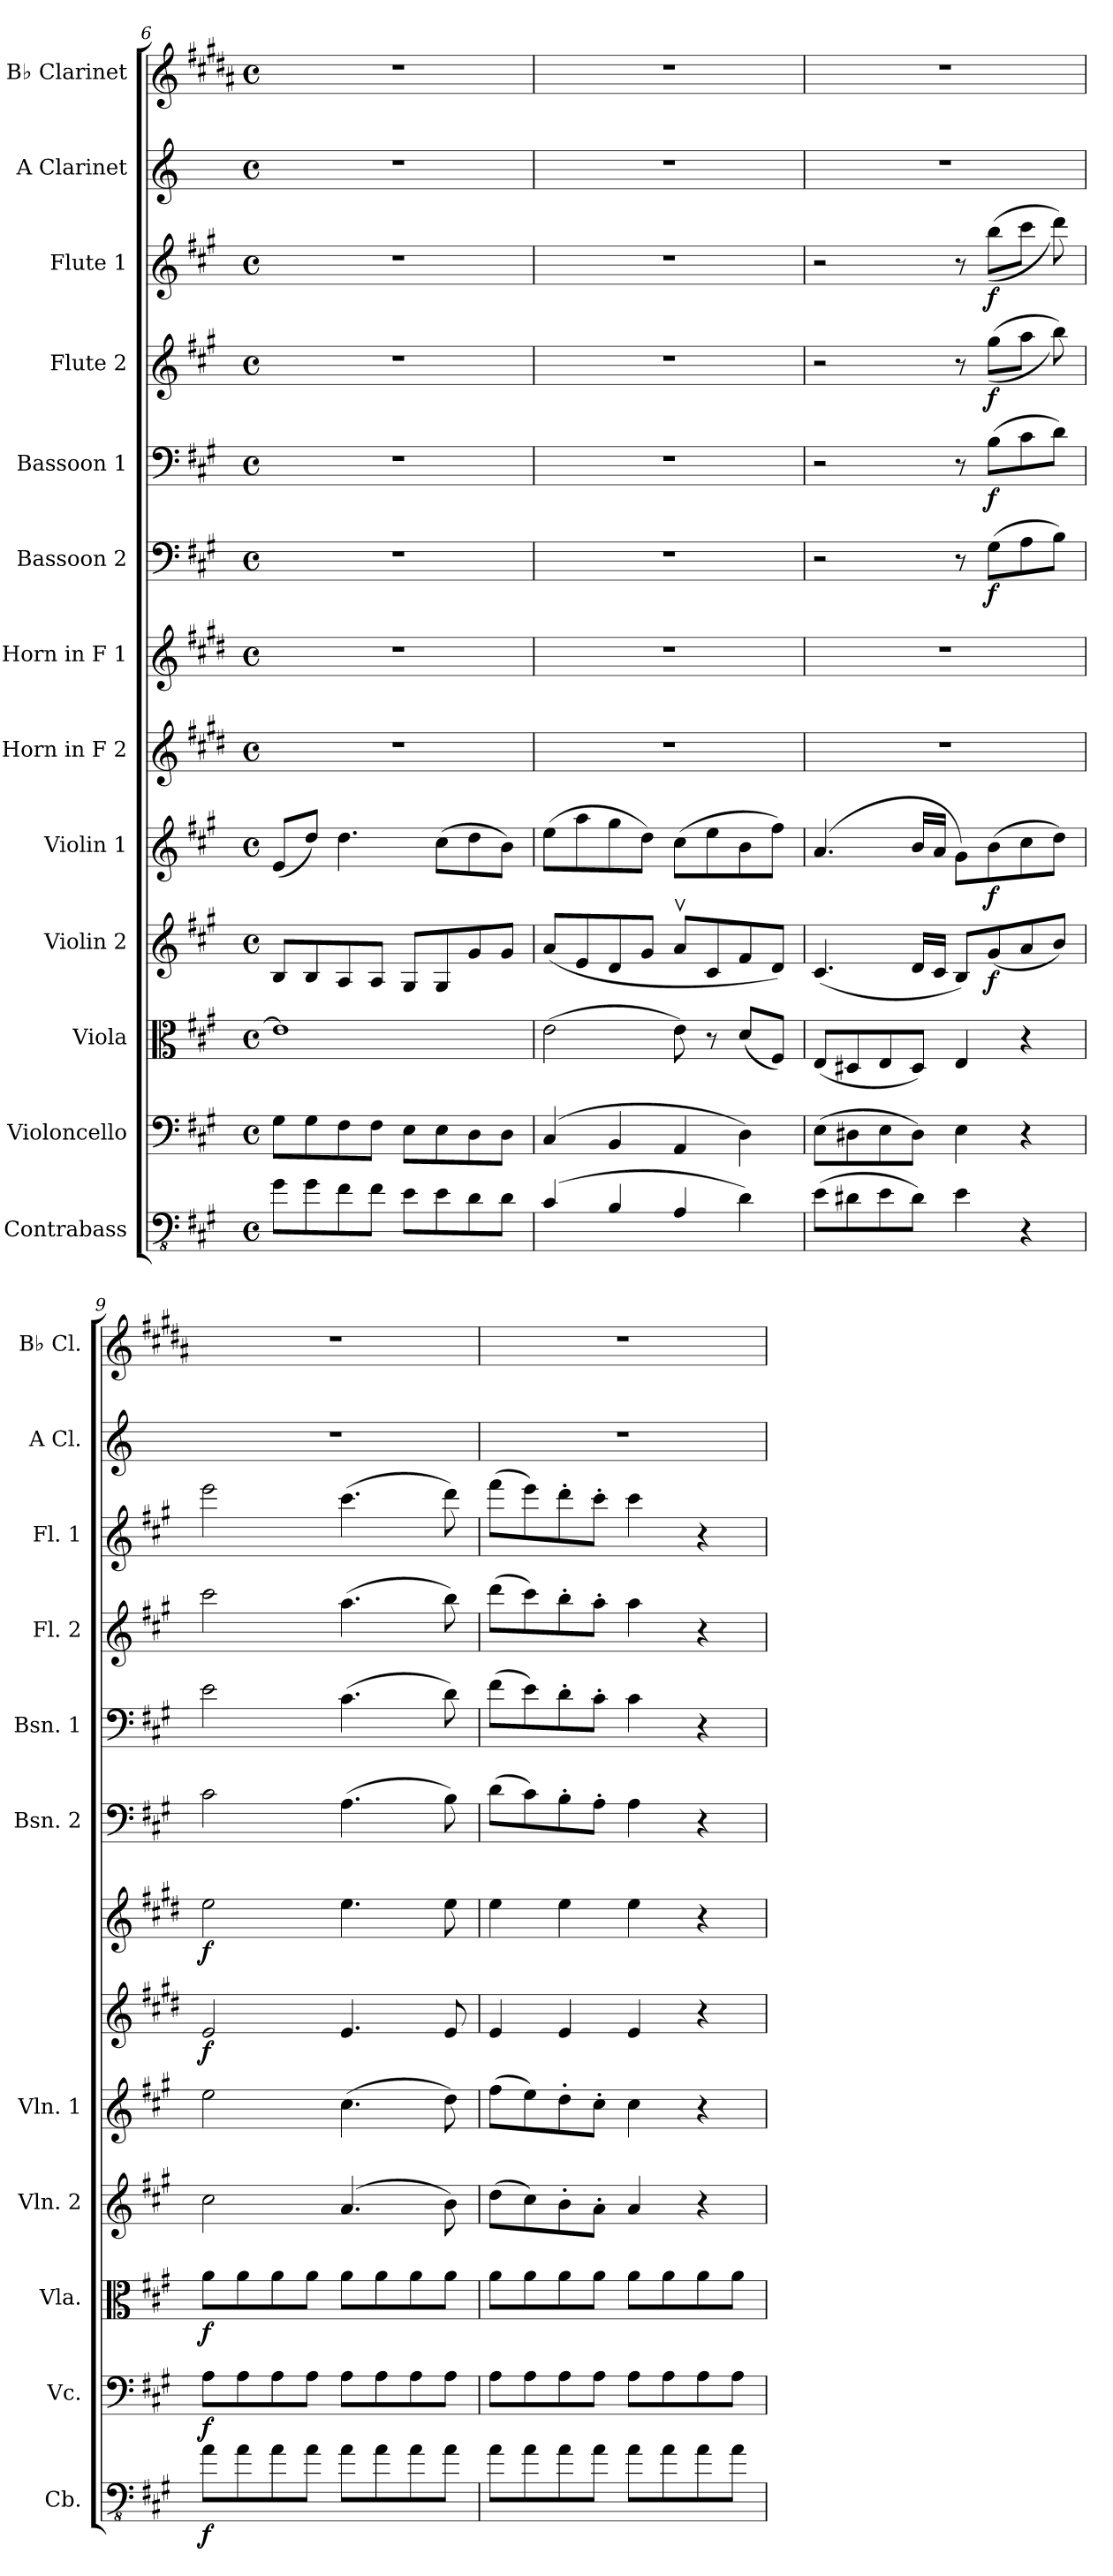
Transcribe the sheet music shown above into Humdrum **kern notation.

**kern	**dynam	**kern	**dynam	**kern	**dynam	**kern	**dynam	**kern	**dynam	**kern	**dynam	**kern	**dynam	**kern	**dynam	**kern	**dynam	**kern	**dynam	**kern	**dynam	**kern	**kern
*part13	*part13	*part12	*part12	*part11	*part11	*part10	*part10	*part9	*part9	*part8	*part8	*part7	*part7	*part6	*part6	*part5	*part5	*part4	*part4	*part3	*part3	*part2	*part1
*staff13	*staff13	*staff12	*staff12	*staff11	*staff11	*staff10	*staff10	*staff9	*staff9	*staff8	*staff8	*staff7	*staff7	*staff6	*staff6	*staff5	*staff5	*staff4	*staff4	*staff3	*staff3	*staff2	*staff1
*I"Contrabass	*	*I"Violoncello	*	*I"Viola	*	*I"Violin 2	*	*I"Violin 1	*	*I"Horn in F 2	*	*I"Horn in F 1	*	*I"Bassoon 2	*	*I"Bassoon 1	*	*I"Flute 2	*	*I"Flute 1	*	*I"A Clarinet	*I"B♭ Clarinet
*I'Cb.	*	*I'Vc.	*	*I'Vla.	*	*I'Vln. 2	*	*I'Vln. 1	*	*	*	*	*	*I'Bsn. 2	*	*I'Bsn. 1	*	*I'Fl. 2	*	*I'Fl. 1	*	*I'A Cl.	*I'B♭ Cl.
*clefFv4	*	*clefF4	*	*clefC3	*	*clefG2	*	*clefG2	*	*clefG2	*	*clefG2	*	*clefF4	*	*clefF4	*	*clefG2	*	*clefG2	*	*clefG2	*clefG2
*ITrd7c12	*	*	*	*	*	*	*	*	*	*ITrd4c7	*	*ITrd4c7	*	*	*	*	*	*	*	*	*	*ITrd2c3	*ITrd1c2
*k[f#c#g#]	*	*k[f#c#g#]	*	*k[f#c#g#]	*	*k[f#c#g#]	*	*k[f#c#g#]	*	*k[f#c#g#]	*	*k[f#c#g#]	*	*k[f#c#g#]	*	*k[f#c#g#]	*	*k[f#c#g#]	*	*k[f#c#g#]	*	*k[f#c#g#]	*k[f#c#g#]
*M4/4	*	*M4/4	*	*M4/4	*	*M4/4	*	*M4/4	*	*M4/4	*	*M4/4	*	*M4/4	*	*M4/4	*	*M4/4	*	*M4/4	*	*M4/4	*M4/4
*met(c)	*	*met(c)	*	*met(c)	*	*met(c)	*	*met(c)	*	*met(c)	*	*met(c)	*	*met(c)	*	*met(c)	*	*met(c)	*	*met(c)	*	*met(c)	*met(c)
=6	=6	=6	=6	=6	=6	=6	=6	=6	=6	=6	=6	=6	=6	=6	=6	=6	=6	=6	=6	=6	=6	=6	=6
8GG#\L	.	8G#\L	.	1e]	.	8B/L	.	(<8e/L	.	1r	.	1r	.	1r	.	1r	.	1r	.	1r	.	1r	1r
8GG#\	.	8G#\	.	.	.	8B/	.	8dd/J)	.	.	.	.	.	.	.	.	.	.	.	.	.	.	.
8FF#\	.	8F#\	.	.	.	8A/	.	4.dd\	.	.	.	.	.	.	.	.	.	.	.	.	.	.	.
8FF#\J	.	8F#\J	.	.	.	8A/J	.	.	.	.	.	.	.	.	.	.	.	.	.	.	.	.	.
8EE\L	.	8E\L	.	.	.	8G#/L	.	.	.	.	.	.	.	.	.	.	.	.	.	.	.	.	.
8EE\	.	8E\	.	.	.	8G#/	.	(>8cc#\L	.	.	.	.	.	.	.	.	.	.	.	.	.	.	.
8DD\	.	8D\	.	.	.	8g#/	.	8dd\	.	.	.	.	.	.	.	.	.	.	.	.	.	.	.
8DD\J	.	8D\J	.	.	.	8g#/J	.	8b\J)	.	.	.	.	.	.	.	.	.	.	.	.	.	.	.
=7	=7	=7	=7	=7	=7	=7	=7	=7	=7	=7	=7	=7	=7	=7	=7	=7	=7	=7	=7	=7	=7	=7	=7
(>4CC#/	.	(>4C#/	.	(>2e\	.	(<8a/L	.	(>8ee\L	.	1r	.	1r	.	1r	.	1r	.	1r	.	1r	.	1r	1r
.	.	.	.	.	.	8e/	.	8aa\	.	.	.	.	.	.	.	.	.	.	.	.	.	.	.
4BBB/	.	4BB/	.	.	.	8d/	.	8gg#\	.	.	.	.	.	.	.	.	.	.	.	.	.	.	.
.	.	.	.	.	.	8g#/J	.	8dd\J)	.	.	.	.	.	.	.	.	.	.	.	.	.	.	.
4AAA/	.	4AA/	.	8e\)	.	8av/L	.	(>8cc#\L	.	.	.	.	.	.	.	.	.	.	.	.	.	.	.
.	.	.	.	8r	.	8c#/	.	8ee\	.	.	.	.	.	.	.	.	.	.	.	.	.	.	.
4DD\)	.	4D\)	.	(<8d/L	.	8f#/	.	8b\	.	.	.	.	.	.	.	.	.	.	.	.	.	.	.
.	.	.	.	8F#/J)	.	8d/J)	.	8ff#\J)	.	.	.	.	.	.	.	.	.	.	.	.	.	.	.
=8	=8	=8	=8	=8	=8	=8	=8	=8	=8	=8	=8	=8	=8	=8	=8	=8	=8	=8	=8	=8	=8	=8	=8
(>8EE\L	.	(>8E\L	.	(<8E/L	.	(<4.c#/	.	(>4.a/	.	1r	.	1r	.	2r	.	2r	.	2r	.	2r	.	1r	1r
8DD#X\	.	8D#X\	.	8D#X/	.	.	.	.	.	.	.	.	.	.	.	.	.	.	.	.	.	.	.
8EE\	.	8E\	.	8E/	.	.	.	.	.	.	.	.	.	.	.	.	.	.	.	.	.	.	.
8DD#\J)	.	8D#\J)	.	8D#/J)	.	16d/LL	.	16b/LL	.	.	.	.	.	.	.	.	.	.	.	.	.	.	.
.	.	.	.	.	.	16c#/JJ	.	16a/JJ	.	.	.	.	.	.	.	.	.	.	.	.	.	.	.
4EE\	.	4E\	.	4E/	.	8B/L)	.	8g#\L)	.	.	.	.	.	8r	.	8r	.	8r	.	8r	.	.	.
!	!	!	!	!	!	!	!LO:DY:b	!	!LO:DY:b	!	!	!	!	!	!LO:DY:b	!	!LO:DY:b	!	!LO:DY:b	!	!LO:DY:b	!	!
.	.	.	.	.	.	(<8g#/	f	(>8b\	f	.	.	.	.	(>8G#\L	f	(>8B\L	f	(>(>8gg#\L	f	(>(>8bb\L	f	.	.
4r	.	4r	.	4r	.	8a/	.	8cc#\	.	.	.	.	.	8A\	.	8c#\	.	8aa\J	.	8ccc#\J	.	.	.
.	.	.	.	.	.	8b/J)	.	8dd\J)	.	.	.	.	.	8B\J)	.	8d\J)	.	8bb\))	.	8ddd\))	.	.	.
!!LO:PB:g=z
=9	=9	=9	=9	=9	=9	=9	=9	=9	=9	=9	=9	=9	=9	=9	=9	=9	=9	=9	=9	=9	=9	=9	=9
!	!LO:DY:b	!	!LO:DY:b	!	!LO:DY:b	!	!	!	!	!	!LO:DY:b	!	!LO:DY:b	!	!	!	!	!	!	!	!	!	!
8AA\L	f	8A\L	f	8a\L	f	2cc#\	.	2ee\	.	2A/	f	2a\	f	2c#\	.	2e\	.	2ccc#\	.	2eee\	.	1r	1r
8AA\	.	8A\	.	8a\	.	.	.	.	.	.	.	.	.	.	.	.	.	.	.	.	.	.	.
8AA\	.	8A\	.	8a\	.	.	.	.	.	.	.	.	.	.	.	.	.	.	.	.	.	.	.
8AA\J	.	8A\J	.	8a\J	.	.	.	.	.	.	.	.	.	.	.	.	.	.	.	.	.	.	.
8AA\L	.	8A\L	.	8a\L	.	(>4.a/	.	(>4.cc#\	.	4.A/	.	4.a\	.	(>4.A\	.	(>4.c#\	.	(>4.aa\	.	(>4.ccc#\	.	.	.
8AA\	.	8A\	.	8a\	.	.	.	.	.	.	.	.	.	.	.	.	.	.	.	.	.	.	.
8AA\	.	8A\	.	8a\	.	.	.	.	.	.	.	.	.	.	.	.	.	.	.	.	.	.	.
8AA\J	.	8A\J	.	8a\J	.	8b\)	.	8dd\)	.	8A/	.	8a\	.	8B\)	.	8d\)	.	8bb\)	.	8ddd\)	.	.	.
=10	=10	=10	=10	=10	=10	=10	=10	=10	=10	=10	=10	=10	=10	=10	=10	=10	=10	=10	=10	=10	=10	=10	=10
8AA\L	.	8A\L	.	8a\L	.	(>8dd\L	.	(>8ff#\L	.	4A/	.	4a\	.	(>8d\L	.	(>8f#\L	.	(>8ddd\L	.	(>8fff#\L	.	1r	1r
8AA\	.	8A\	.	8a\	.	8cc#\)	.	8ee\)	.	.	.	.	.	8c#\)	.	8e\)	.	8ccc#\)	.	8eee\)	.	.	.
8AA\	.	8A\	.	8a\	.	8b'\	.	8dd'\	.	4A/	.	4a\	.	8B'\	.	8d'\	.	8bb'\	.	8ddd'\	.	.	.
8AA\J	.	8A\J	.	8a\J	.	8a'\J	.	8cc#'\J	.	.	.	.	.	8A'\J	.	8c#'\J	.	8aa'\J	.	8ccc#'\J	.	.	.
8AA\L	.	8A\L	.	8a\L	.	4a/	.	4cc#\	.	4A/	.	4a\	.	4A\	.	4c#\	.	4aa\	.	4ccc#\	.	.	.
8AA\	.	8A\	.	8a\	.	.	.	.	.	.	.	.	.	.	.	.	.	.	.	.	.	.	.
8AA\	.	8A\	.	8a\	.	4r	.	4r	.	4r	.	4r	.	4r	.	4r	.	4r	.	4r	.	.	.
8AA\J	.	8A\J	.	8a\J	.	.	.	.	.	.	.	.	.	.	.	.	.	.	.	.	.	.	.
=	=	=	=	=	=	=	=	=	=	=	=	=	=	=	=	=	=	=	=	=	=	=	=
*-	*-	*-	*-	*-	*-	*-	*-	*-	*-	*-	*-	*-	*-	*-	*-	*-	*-	*-	*-	*-	*-	*-	*-
